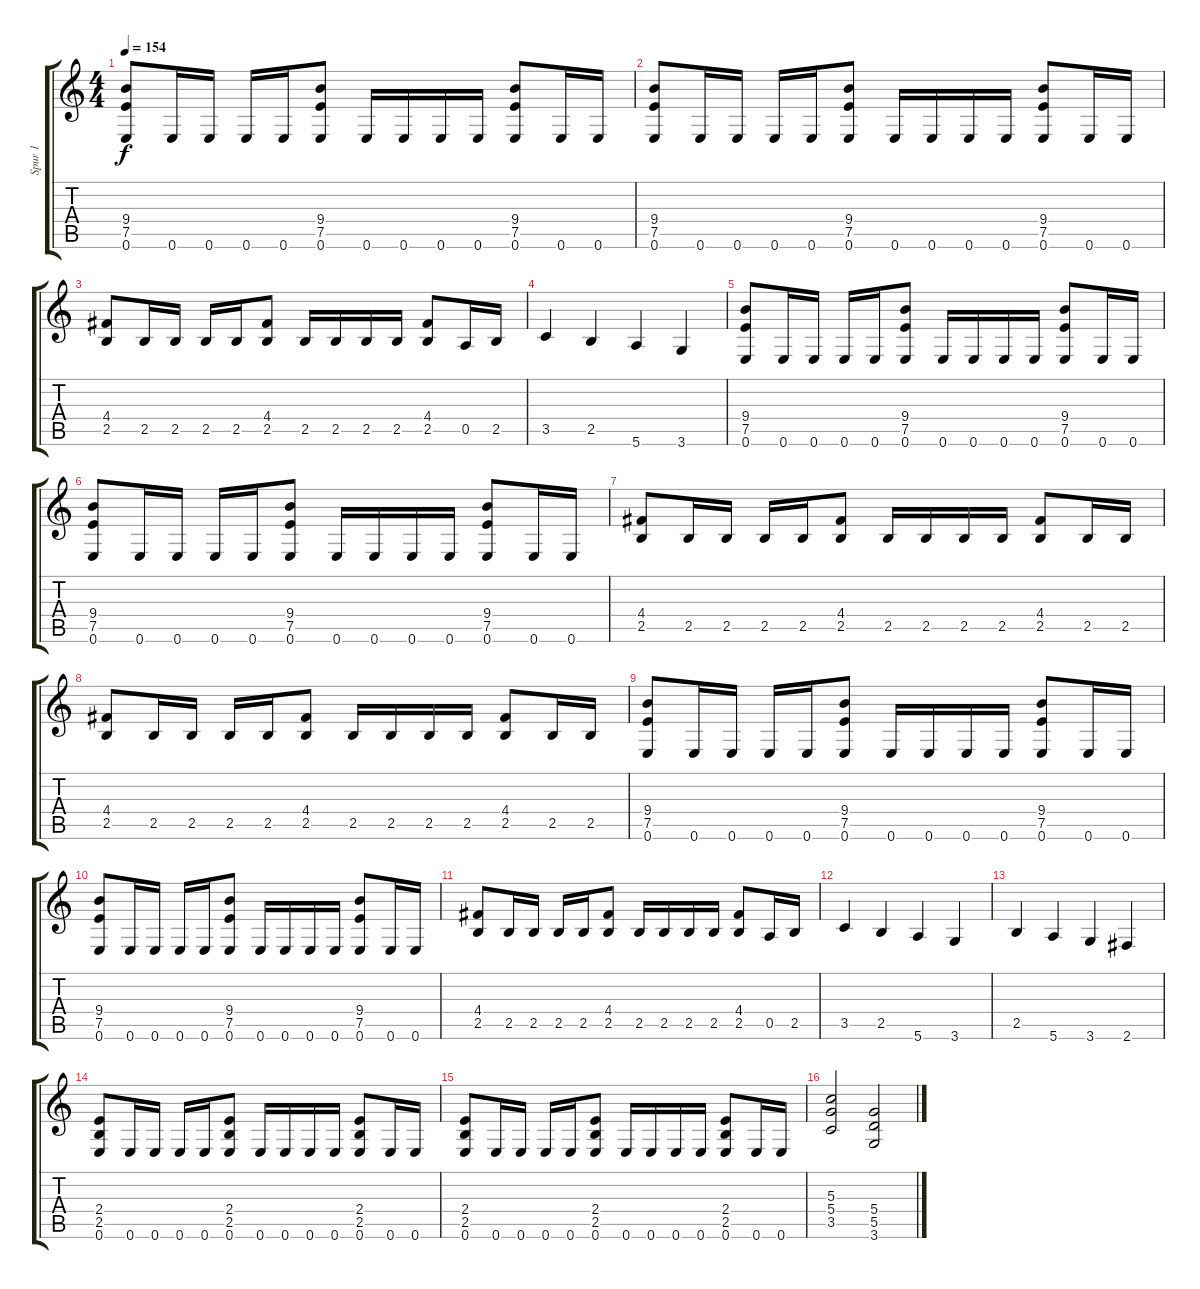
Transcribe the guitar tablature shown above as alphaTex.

\track ("Spur 1" "Spur 1") {instrument distortionguitar}
\staff {score tabs}
\tuning (E4 B3 G3 D3 A2 E2) {hide}
\ts (4 4)
\tempo 154
\clef g2
\ks c
(9.4 7.5 0.6).8{dy f} 0.6.16 0.6.16 0.6.16 0.6.16 (9.4 7.5 0.6).8 0.6.16 0.6.16 0.6.16 0.6.16 (9.4 7.5 0.6).8 0.6.16 0.6.16 |
(9.4 7.5 0.6).8 0.6.16 0.6.16 0.6.16 0.6.16 (9.4 7.5 0.6).8 0.6.16 0.6.16 0.6.16 0.6.16 (9.4 7.5 0.6).8 0.6.16 0.6.16 |
(4.4 2.5).8 2.5.16 2.5.16 2.5.16 2.5.16 (4.4 2.5).8 2.5.16 2.5.16 2.5.16 2.5.16 (4.4 2.5).8 0.5.16 2.5.16 |
3.5.4 2.5.4 5.6.4 3.6.4 |
(9.4 7.5 0.6).8 0.6.16 0.6.16 0.6.16 0.6.16 (9.4 7.5 0.6).8 0.6.16 0.6.16 0.6.16 0.6.16 (9.4 7.5 0.6).8 0.6.16 0.6.16 |
(9.4 7.5 0.6).8 0.6.16 0.6.16 0.6.16 0.6.16 (9.4 7.5 0.6).8 0.6.16 0.6.16 0.6.16 0.6.16 (9.4 7.5 0.6).8 0.6.16 0.6.16 |
(4.4 2.5).8 2.5.16 2.5.16 2.5.16 2.5.16 (4.4 2.5).8 2.5.16 2.5.16 2.5.16 2.5.16 (4.4 2.5).8 2.5.16 2.5.16 |
(4.4 2.5).8 2.5.16 2.5.16 2.5.16 2.5.16 (4.4 2.5).8 2.5.16 2.5.16 2.5.16 2.5.16 (4.4 2.5).8 2.5.16 2.5.16 |
(9.4 7.5 0.6).8 0.6.16 0.6.16 0.6.16 0.6.16 (9.4 7.5 0.6).8 0.6.16 0.6.16 0.6.16 0.6.16 (9.4 7.5 0.6).8 0.6.16 0.6.16 |
(9.4 7.5 0.6).8 0.6.16 0.6.16 0.6.16 0.6.16 (9.4 7.5 0.6).8 0.6.16 0.6.16 0.6.16 0.6.16 (9.4 7.5 0.6).8 0.6.16 0.6.16 |
(4.4 2.5).8 2.5.16 2.5.16 2.5.16 2.5.16 (4.4 2.5).8 2.5.16 2.5.16 2.5.16 2.5.16 (4.4 2.5).8 0.5.16 2.5.16 |
3.5.4 2.5.4 5.6.4 3.6.4 |
2.5.4 5.6.4 3.6.4 2.6.4 |
(2.4 2.5 0.6).8 0.6.16 0.6.16 0.6.16 0.6.16 (2.4 2.5 0.6).8 0.6.16 0.6.16 0.6.16 0.6.16 (2.4 2.5 0.6).8 0.6.16 0.6.16 |
(2.4 2.5 0.6).8 0.6.16 0.6.16 0.6.16 0.6.16 (2.4 2.5 0.6).8 0.6.16 0.6.16 0.6.16 0.6.16 (2.4 2.5 0.6).8 0.6.16 0.6.16 |
(5.3 5.4 3.5).2 (5.4 5.5 3.6).2
